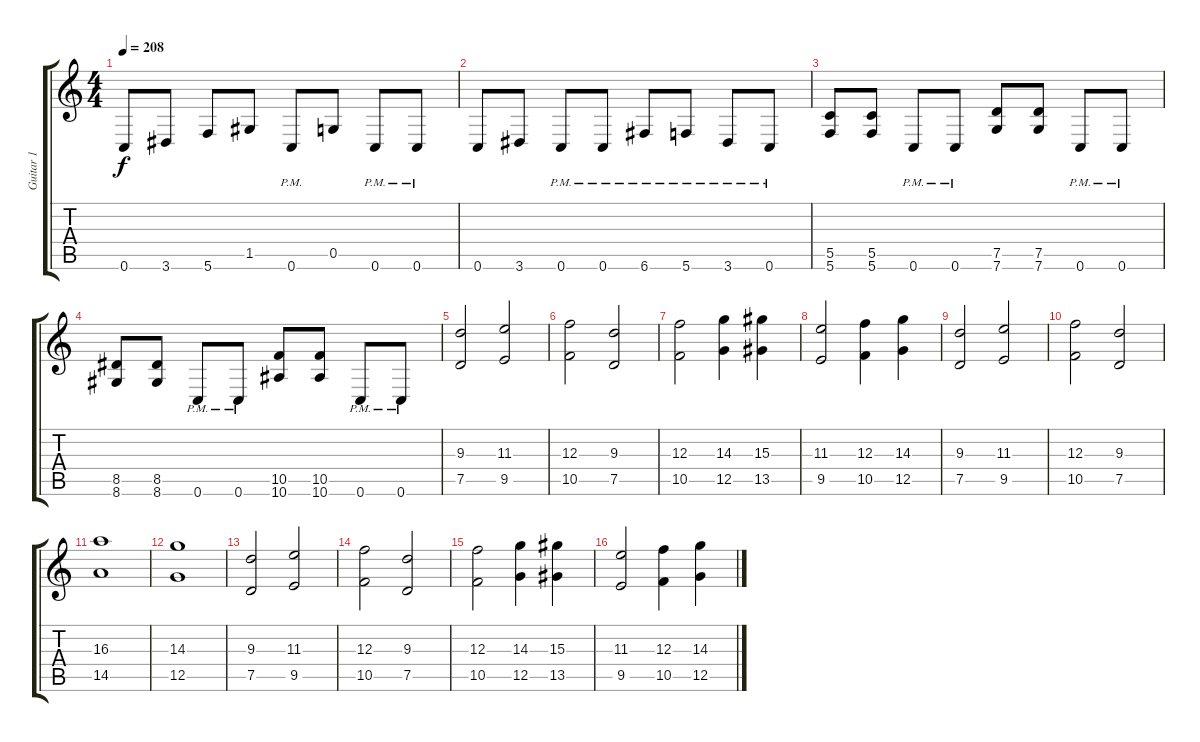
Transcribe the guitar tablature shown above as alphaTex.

\track ("Guitar 1" "Guitar 1") {instrument distortionguitar}
\staff {score tabs}
\tuning (D4 A3 F3 C3 G2 C2) {hide}
\ts (4 4)
\tempo 208
\clef g2
\ks c
0.6.8{dy f} 3.6.8 5.6.8 1.5.8 0.6{pm}.8 0.5.8 0.6{pm}.8 0.6{pm}.8 |
0.6.8 3.6.8 0.6{pm}.8 0.6{pm}.8 6.6{pm}.8 5.6{pm}.8 3.6{pm}.8 0.6{pm}.8 |
(5.5 5.6).8 (5.5 5.6).8 0.6{pm}.8 0.6{pm}.8 (7.5 7.6).8 (7.5 7.6).8 0.6{pm}.8 0.6{pm}.8 |
(8.5 8.6).8 (8.5 8.6).8 0.6{pm}.8 0.6{pm}.8 (10.5 10.6).8 (10.5 10.6).8 0.6{pm}.8 0.6{pm}.8 |
(9.3 7.5).2 (11.3 9.5).2 |
(12.3 10.5).2 (9.3 7.5).2 |
(12.3 10.5).2 (14.3 12.5).4 (15.3 13.5).4 |
(11.3 9.5).2 (12.3 10.5).4 (14.3 12.5).4 |
(9.3 7.5).2 (11.3 9.5).2 |
(12.3 10.5).2 (9.3 7.5).2 |
(16.3 14.5).1 |
(14.3 12.5).1 |
(9.3 7.5).2 (11.3 9.5).2 |
(12.3 10.5).2 (9.3 7.5).2 |
(12.3 10.5).2 (14.3 12.5).4 (15.3 13.5).4 |
(11.3 9.5).2 (12.3 10.5).4 (14.3 12.5).4
